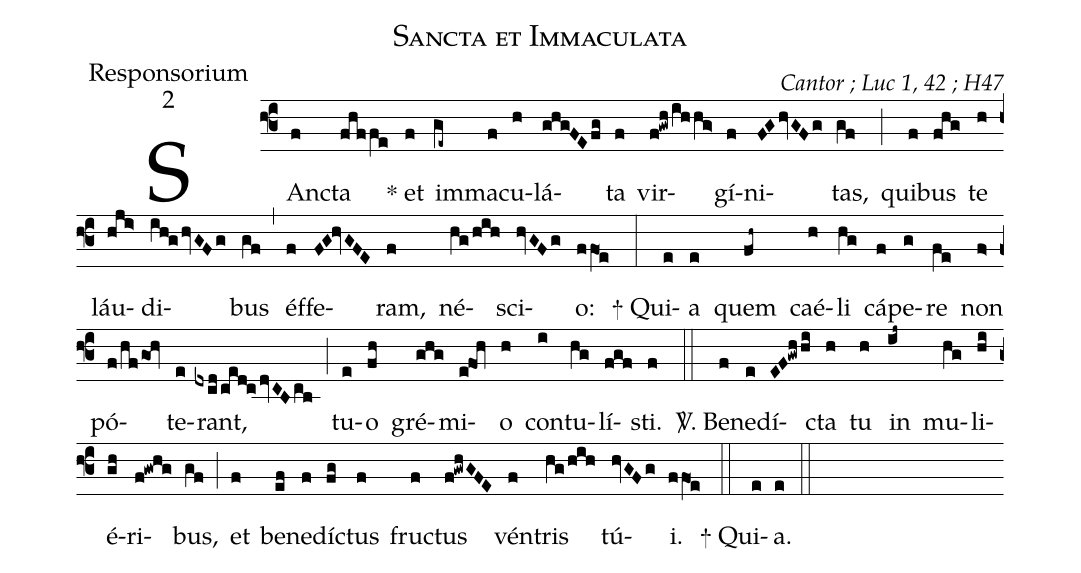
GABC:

name:Sancta et Immaculata;
office-part:Responsorium;
mode:2;
commentary:Cantor ; Luc 1, 42 ; H47;
%%
(f3) SAn(f)cta(fhffe) *
et(f) im(ge~)ma(f)cu(h)lá(ghg!FE/fg)ta(f)
vir(f!gwh/ihhg>)gí(f)ni(FG/hvGFg)tas,(gf) (;)
qui(f)bus(fhg) te(h) láu(hji>)di(ih!g/hvGF/g)bus(gf) (,)
éf(f)fe(FG!hvGFE)ram,(f) né(hg/hih)sci(hvGFg)o:(ffO1e) (:)
+ Qui(e)a(e) quem(fh~) caé(h)li(hg) cá(f)pe(g)re(fe) non(f>)
pó(f/hf/go1h)te(e)rant,(dxcd/ced!c/dvCBcb) (;)
tu(e)o(fh) gré(ghg)mi(e!foh)o(h) con(i)tu(hg)lí(fgf)sti.(f) (::)
<sp>V/</sp>. Be(f)ne(e)dí(EF!gwh/hi)cta(h) tu(h) in(ij~)
mu(hg)li(hi)é(gh)ri(f!gw!h!g)bus,(gf) (;)
et(f) be(ef)ne(f)dí(fg)ctus(f) fru(f)ctus(f!gwhGFE) vén(f)tris(hg/hih)
tú(hvGFg)i.(ffO1e) (::) +
Qui(e)a.(e) (::)
